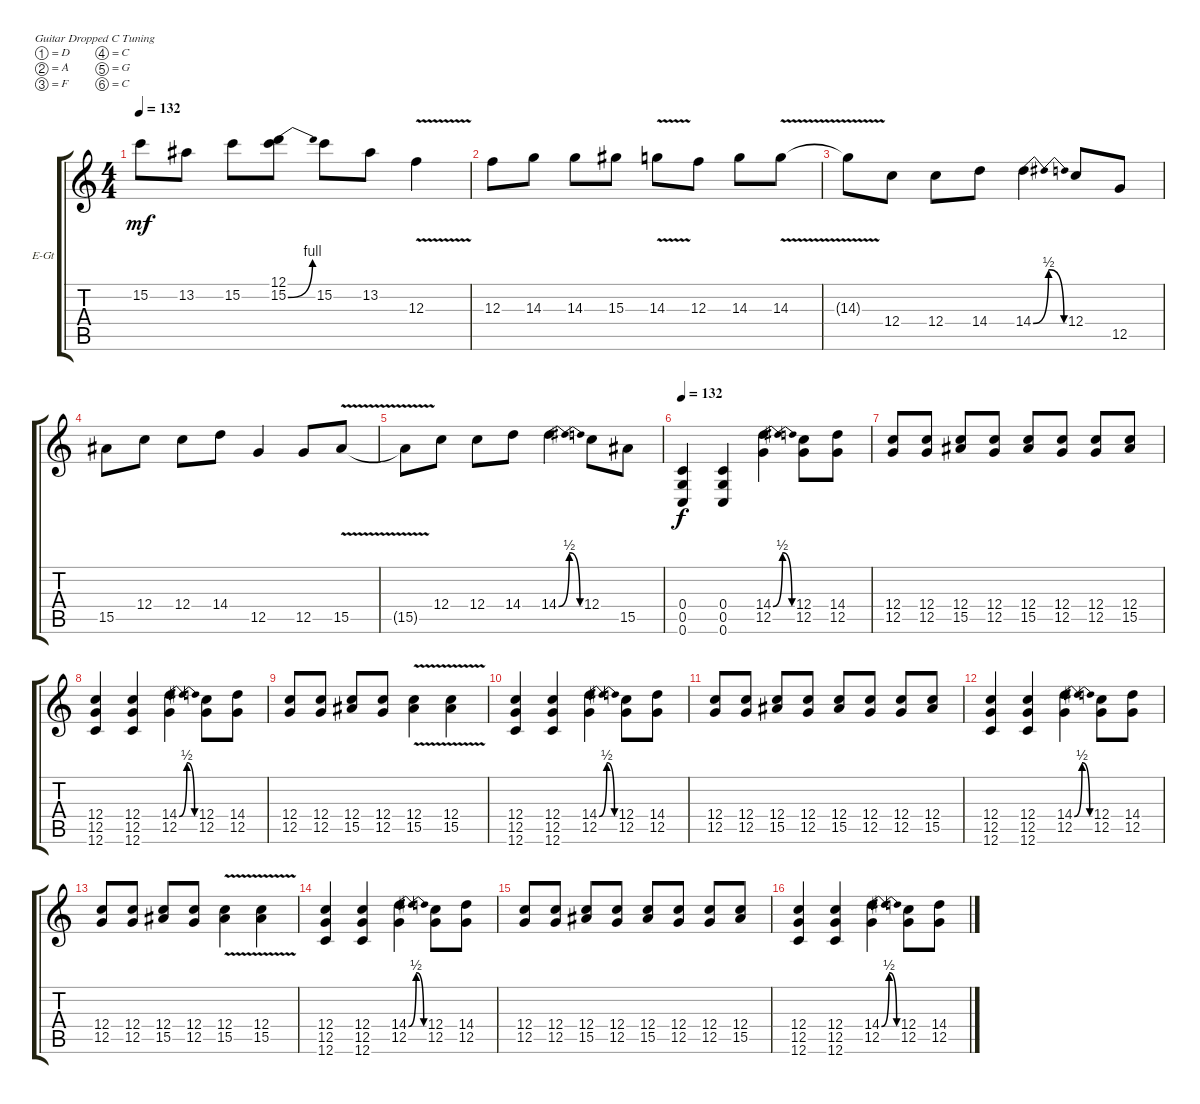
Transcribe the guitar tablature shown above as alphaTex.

\defaultSystemsLayout 4
\bracketExtendMode groupsimilarinstruments
\firstSystemTrackNameOrientation horizontal
\otherSystemsTrackNameOrientation horizontal
\track ("Electric Guitar" "E-Gt") {instrument overdrivenguitar}
\staff {score tabs}
\tuning (D4 A3 F3 C3 G2 C2)
\ts (4 4)
\tempo 132
\clef g2
\ks c
15.2.8{dy mf} 13.2.8 15.2.8 (15.2{be (bend 19.2 0 36.6 4)} 12.1).8 15.2.8 13.2.8 12.3{v}.4 |
12.3.8 14.3.8 14.3.8 15.3.8 14.3{v}.8 12.3.8 14.3.8 14.3{v}.8 |
14.3{v t}.8 12.4.8 12.4.8 14.4.8 14.4{be (bendrelease 0 0 9.6 2 20.4 2 30 0)}.4 12.4.8 12.5.8 |
15.5.8 12.4.8 12.4.8 14.4.8 12.5.4 12.5.8 15.5{v}.8 |
15.5{v t}.8 12.4.8 12.4.8 14.4.8 14.4{be (bendrelease 0 0 9.6 2 20.4 2 30 0)}.4 12.4.8 15.5.8 |
\tempo 132
(0.6 0.5 0.4).4{dy f} (0.6 0.5 0.4).4 (14.4{be (bendrelease 0 0 9.6 2 20.4 2 30 0)} 12.5).4 (12.4 12.5).8 (14.4 12.5).8 |
(12.4 12.5).8 (12.4 12.5).8 (15.5 12.4).8 (12.5 12.4).8 (15.5 12.4).8 (12.4 12.5).8 (12.4 12.5).8 (15.5 12.4).8 |
(12.6 12.5 12.4).4 (12.6 12.5 12.4).4 (14.4{be (bendrelease 0 0 9.6 2 20.4 2 30 0)} 12.5).4 (12.4 12.5).8 (14.4 12.5).8 |
(12.4 12.5).8 (12.4 12.5).8 (15.5 12.4).8 (12.5 12.4).8 (15.5{v} 12.4).4 (15.5{v} 12.4).4 |
(12.6 12.5 12.4).4 (12.6 12.5 12.4).4 (14.4{be (bendrelease 0 0 9.6 2 20.4 2 30 0)} 12.5).4 (12.4 12.5).8 (14.4 12.5).8 |
(12.4 12.5).8 (12.4 12.5).8 (15.5 12.4).8 (12.5 12.4).8 (15.5 12.4).8 (12.4 12.5).8 (12.4 12.5).8 (15.5 12.4).8 |
(12.6 12.5 12.4).4 (12.6 12.5 12.4).4 (14.4{be (bendrelease 0 0 9.6 2 20.4 2 30 0)} 12.5).4 (12.4 12.5).8 (14.4 12.5).8 |
(12.4 12.5).8 (12.4 12.5).8 (15.5 12.4).8 (12.5 12.4).8 (15.5{v} 12.4).4 (15.5{v} 12.4).4 |
(12.6 12.5 12.4).4 (12.6 12.5 12.4).4 (14.4{be (bendrelease 0 0 9.6 2 20.4 2 30 0)} 12.5).4 (12.4 12.5).8 (14.4 12.5).8 |
(12.4 12.5).8 (12.4 12.5).8 (15.5 12.4).8 (12.5 12.4).8 (15.5 12.4).8 (12.4 12.5).8 (12.4 12.5).8 (15.5 12.4).8 |
(12.6 12.5 12.4).4 (12.6 12.5 12.4).4 (14.4{be (bendrelease 0 0 9.6 2 20.4 2 30 0)} 12.5).4 (12.4 12.5).8 (14.4 12.5).8
